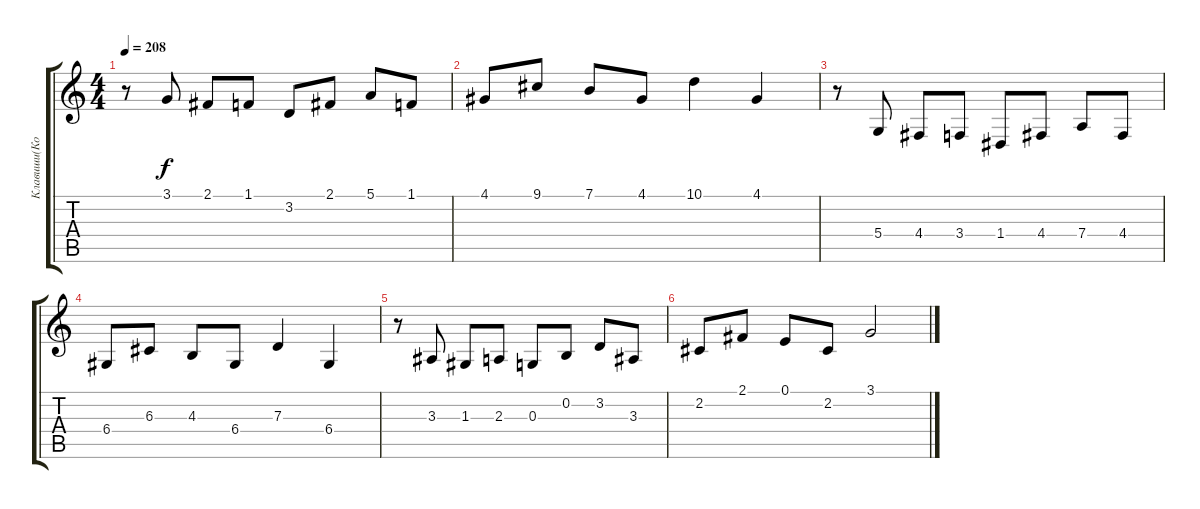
\track ("Клавиши(Комаров)" "Клавиши(Ко") {instrument lead8bassandlead}
\staff {score tabs}
\tuning (E4 B3 G3 D3 A2 E2) {hide}
\ts (4 4)
\tempo 208
\clef g2
\ks c
r.8{dy f} 3.1.8 2.1.8 1.1.8 3.2.8 2.1.8 5.1.8 1.1.8 |
4.1.8 9.1.8 7.1.8 4.1.8 10.1.4 4.1.4 |
r.8 5.4.8 4.4.8 3.4.8 1.4.8 4.4.8 7.4.8 4.4.8 |
6.4.8 6.3.8 4.3.8 6.4.8 7.3.4 6.4.4 |
r.8 3.3.8 1.3.8 2.3.8 0.3.8 0.2.8 3.2.8 3.3.8 |
2.2.8 2.1.8 0.1.8 2.2.8 3.1.2
